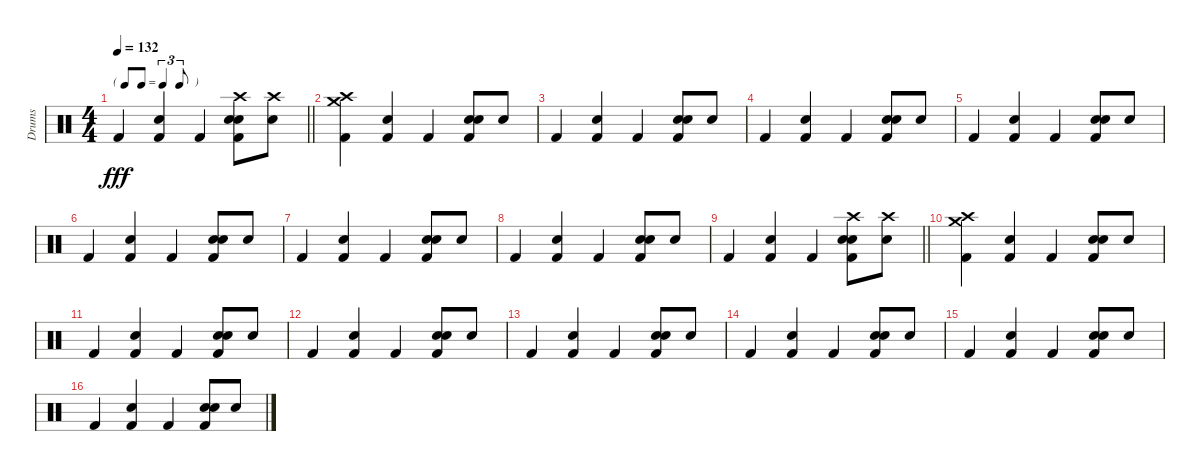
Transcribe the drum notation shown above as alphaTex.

\track ("Drums" "Drums") {instrument percussion}
\staff {score}
\articulation defaults
\ts (4 4)
\tf triplet8th
\tempo 132
\clef neutral
\barLineRight lightlight
\ks c "Kick (hit) 2".4{dy fff}
("Snare (hit) 2" "Kick (hit) 2").4 "Kick (hit) 2".4 ("Crash high (hit)" "Hand Clap (hit)" "Snare (hit) 2" "Kick (hit) 2").8 ("Crash high (hit)" "Hand Clap (hit)").8 |
("Crash high (hit)" "Crash medium (hit)" "Kick (hit) 2").4 ("Snare (hit) 2" "Kick (hit) 2").4 "Kick (hit) 2".4 ("Hand Clap (hit)" "Snare (hit) 2" "Kick (hit) 2").8 "Hand Clap (hit)".8 |
"Kick (hit) 2".4 ("Snare (hit) 2" "Kick (hit) 2").4 "Kick (hit) 2".4 ("Hand Clap (hit)" "Snare (hit) 2" "Kick (hit) 2").8 "Hand Clap (hit)".8 |
"Kick (hit) 2".4 ("Snare (hit) 2" "Kick (hit) 2").4 "Kick (hit) 2".4 ("Hand Clap (hit)" "Snare (hit) 2" "Kick (hit) 2").8 "Hand Clap (hit)".8 |
"Kick (hit) 2".4 ("Snare (hit) 2" "Kick (hit) 2").4 "Kick (hit) 2".4 ("Hand Clap (hit)" "Snare (hit) 2" "Kick (hit) 2").8 "Hand Clap (hit)".8 |
"Kick (hit) 2".4 ("Snare (hit) 2" "Kick (hit) 2").4 "Kick (hit) 2".4 ("Hand Clap (hit)" "Snare (hit) 2" "Kick (hit) 2").8 "Hand Clap (hit)".8 |
"Kick (hit) 2".4 ("Snare (hit) 2" "Kick (hit) 2").4 "Kick (hit) 2".4 ("Hand Clap (hit)" "Snare (hit) 2" "Kick (hit) 2").8 "Hand Clap (hit)".8 |
"Kick (hit) 2".4 ("Snare (hit) 2" "Kick (hit) 2").4 "Kick (hit) 2".4 ("Hand Clap (hit)" "Snare (hit) 2" "Kick (hit) 2").8 "Hand Clap (hit)".8 |
\barLineRight lightlight "Kick (hit) 2".4
("Snare (hit) 2" "Kick (hit) 2").4 "Kick (hit) 2".4 ("Crash high (hit)" "Hand Clap (hit)" "Snare (hit) 2" "Kick (hit) 2").8 ("Crash high (hit)" "Hand Clap (hit)").8 |
("Crash high (hit)" "Crash medium (hit)" "Kick (hit) 2").4 ("Snare (hit) 2" "Kick (hit) 2").4 "Kick (hit) 2".4 ("Hand Clap (hit)" "Snare (hit) 2" "Kick (hit) 2").8 "Hand Clap (hit)".8 |
"Kick (hit) 2".4 ("Snare (hit) 2" "Kick (hit) 2").4 "Kick (hit) 2".4 ("Hand Clap (hit)" "Snare (hit) 2" "Kick (hit) 2").8 "Hand Clap (hit)".8 |
"Kick (hit) 2".4 ("Snare (hit) 2" "Kick (hit) 2").4 "Kick (hit) 2".4 ("Hand Clap (hit)" "Snare (hit) 2" "Kick (hit) 2").8 "Hand Clap (hit)".8 |
"Kick (hit) 2".4 ("Snare (hit) 2" "Kick (hit) 2").4 "Kick (hit) 2".4 ("Hand Clap (hit)" "Snare (hit) 2" "Kick (hit) 2").8 "Hand Clap (hit)".8 |
"Kick (hit) 2".4 ("Snare (hit) 2" "Kick (hit) 2").4 "Kick (hit) 2".4 ("Hand Clap (hit)" "Snare (hit) 2" "Kick (hit) 2").8 "Hand Clap (hit)".8 |
"Kick (hit) 2".4 ("Snare (hit) 2" "Kick (hit) 2").4 "Kick (hit) 2".4 ("Hand Clap (hit)" "Snare (hit) 2" "Kick (hit) 2").8 "Hand Clap (hit)".8 |
"Kick (hit) 2".4 ("Snare (hit) 2" "Kick (hit) 2").4 "Kick (hit) 2".4 ("Hand Clap (hit)" "Snare (hit) 2" "Kick (hit) 2").8 "Hand Clap (hit)".8
